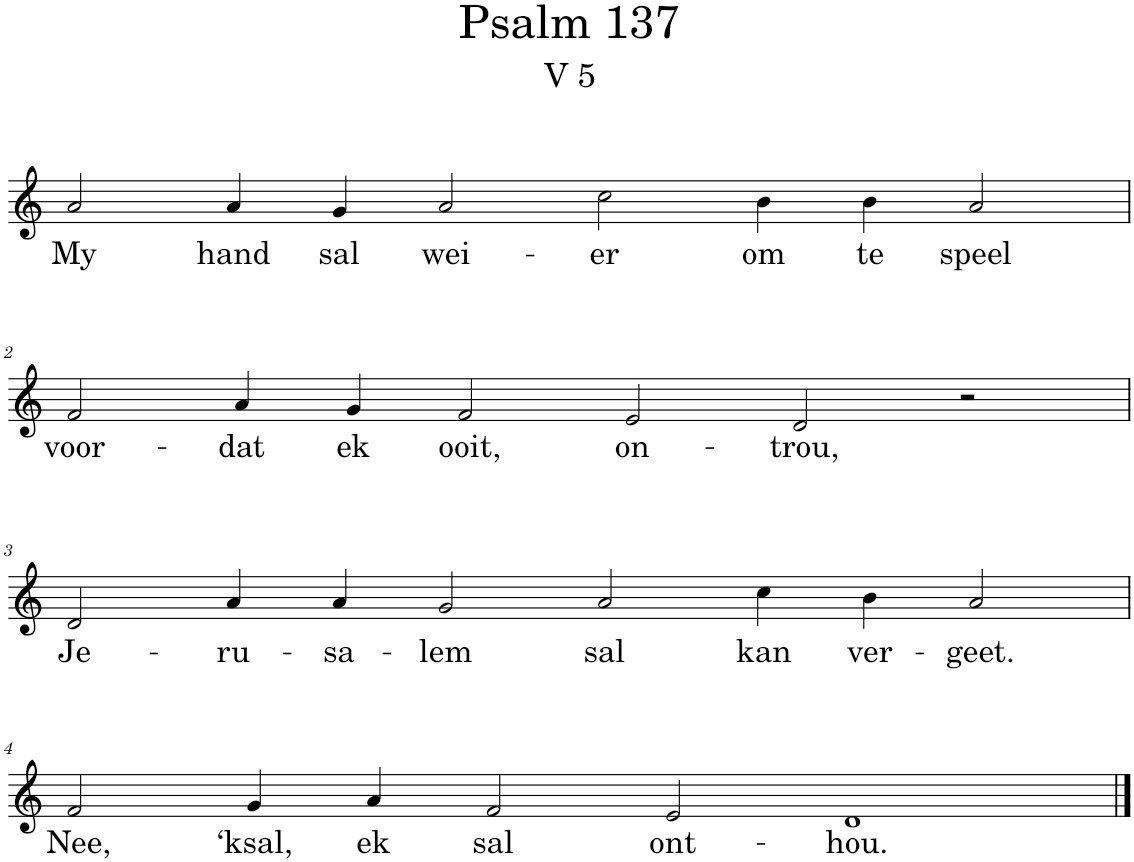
**kern	**text
*part1	*part1
*staff1	*staff1
*I"Pipe Organ	*
*I'Org.	*
*clefG2	*
*k[]	*
*M12/4	*
=1	=1
!	!LO:LY:b
2a/	My
!	!LO:LY:b
4a/	hand
!	!LO:LY:b
4g/	sal
!	!LO:LY:b
2a/	wei-
!	!LO:LY:b
2cc\	-er
!	!LO:LY:b
4b\	om
!	!LO:LY:b
4b\	te
!	!LO:LY:b
2a/	speel
!!LO:LB:g=z
=2	=2
*M12/4	*
!	!LO:LY:b
2f/	voor-
!	!LO:LY:b
4a/	-dat
!	!LO:LY:b
4g/	ek
!	!LO:LY:b
2f/	ooit,
!	!LO:LY:b
2e/	on-
!	!LO:LY:b
2d/	-trou,
2r	.
!!LO:LB:g=z
=3	=3
*M12/4	*
!	!LO:LY:b
2d/	Je-
!	!LO:LY:b
4a/	-ru-
!	!LO:LY:b
4a/	-sa-
!	!LO:LY:b
2g/	-lem
!	!LO:LY:b
2a/	sal
!	!LO:LY:b
4cc\	kan
!	!LO:LY:b
4b\	ver-
!	!LO:LY:b
2a/	-geet.
!!LO:LB:g=z
=4	=4
*M12/4	*
!	!LO:LY:b
2f/	Nee,
!	!LO:LY:b
4g/	‘ksal,
!	!LO:LY:b
4a/	ek
!	!LO:LY:b
2f/	sal
!	!LO:LY:b
2e/	ont-
!	!LO:LY:b
1d	-hou.
==	==
*-	*-
